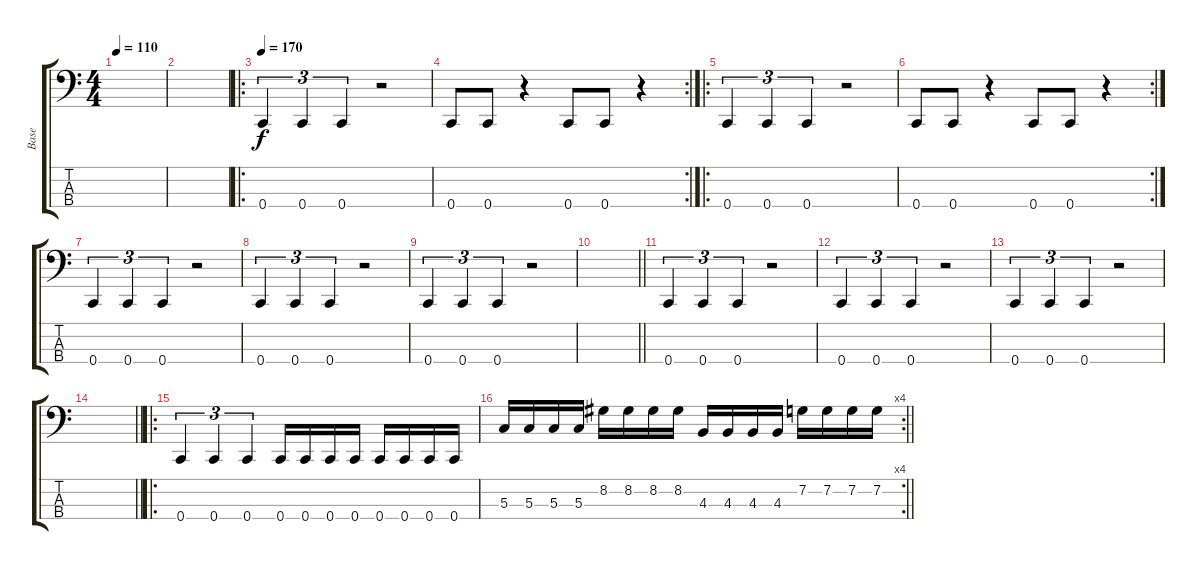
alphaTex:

\track ("Base" "Base") {instrument electricbassfinger}
\staff {score tabs}
\tuning (F2 C2 G1 C1) {hide}
\ts (4 4)
\tempo 110
\clef f4
\ks c
|
|
\ro
\tempo 170
0.4.4{tu (3 2) dy f} 0.4.4{tu (3 2)} 0.4.4{tu (3 2)} r.2 |
\rc 2
0.4.8 0.4.8 r.4 0.4.8 0.4.8 r.4 |
\ro
0.4.4{tu (3 2)} 0.4.4{tu (3 2)} 0.4.4{tu (3 2)} r.2 |
\rc 2
0.4.8 0.4.8 r.4 0.4.8 0.4.8 r.4 |
0.4.4{tu (3 2)} 0.4.4{tu (3 2)} 0.4.4{tu (3 2)} r.2 |
0.4.4{tu (3 2)} 0.4.4{tu (3 2)} 0.4.4{tu (3 2)} r.2 |
0.4.4{tu (3 2)} 0.4.4{tu (3 2)} 0.4.4{tu (3 2)} r.2 |
\barLineRight lightlight
|
0.4.4{tu (3 2)} 0.4.4{tu (3 2)} 0.4.4{tu (3 2)} r.2 |
0.4.4{tu (3 2)} 0.4.4{tu (3 2)} 0.4.4{tu (3 2)} r.2 |
0.4.4{tu (3 2)} 0.4.4{tu (3 2)} 0.4.4{tu (3 2)} r.2 |
\barLineRight lightlight
|
\ro
0.4.4{tu (3 2)} 0.4.4{tu (3 2)} 0.4.4{tu (3 2)} 0.4.16 0.4.16 0.4.16 0.4.16 0.4.16 0.4.16 0.4.16 0.4.16 |
\rc 4
\barLineRight lightlight
5.3.16 5.3.16 5.3.16 5.3.16 8.2.16 8.2.16 8.2.16 8.2.16 4.3.16 4.3.16 4.3.16 4.3.16 7.2.16 7.2.16 7.2.16 7.2.16
